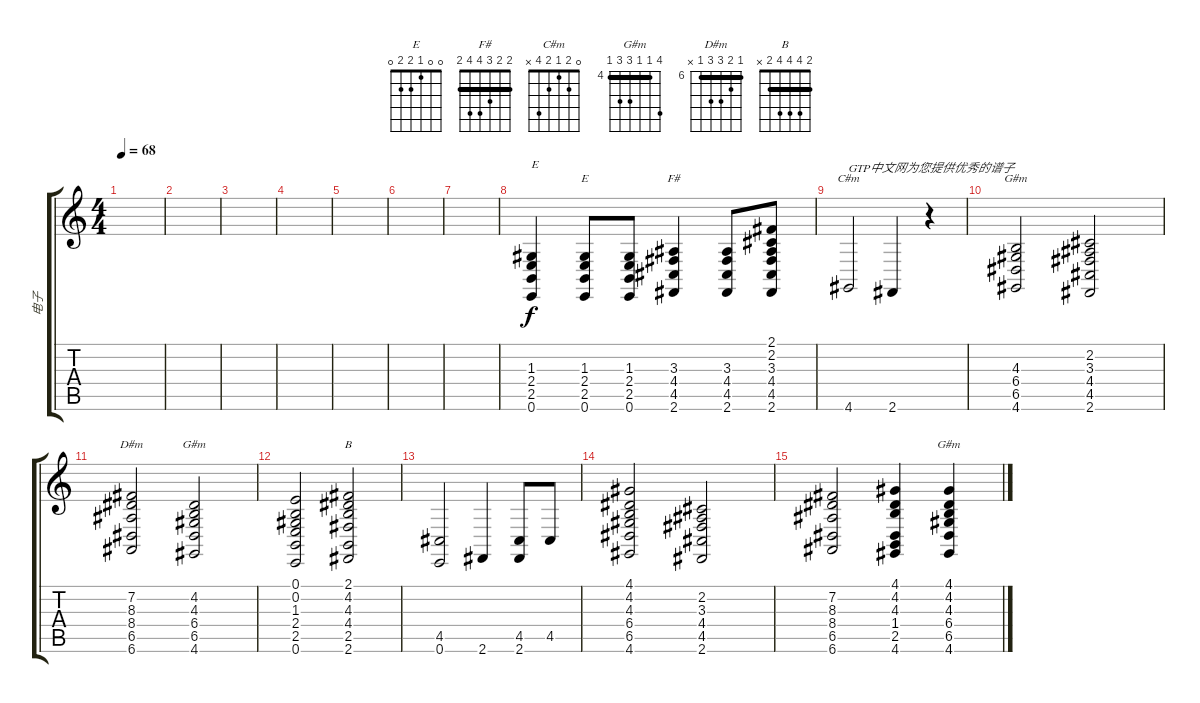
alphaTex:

\track ("电子" "电子") {instrument electricpiano2}
\staff {score tabs}
\tuning (E4 B3 G3 D3 A2 E2) {hide}
\chord ("E" 0 0 1 2 2 0)
\chord ("F#" 2 2 3 4 4 2) {barre 2}
\chord ("C#m" 0 2 1 2 4 x)
\chord ("G#m" 4 4 4 6 6 4) {firstfret 4 barre 4}
\chord ("D#m" 6 7 8 8 6 x) {firstfret 6 barre 6}
\chord ("G#m" 4 4 4 1 2 4) {barre 4}
\chord ("B" 2 4 4 4 2 x) {barre 2}
\chord ("G#m" 7 4 4 6 6 4) {firstfret 4 barre 4}
\ts (4 4)
\tempo 68
\clef g2
\ks c
|
|
|
|
|
|
|
(1.3 2.4 2.5 0.6).4{txt "E"} (1.3 2.4 2.5 0.6).8{ch "E"} (1.3 2.4 2.5 0.6).8 (3.3 4.4 4.5 2.6).4{ch "F#"} (3.3 4.4 4.5 2.6).8 (2.1 2.2 3.3 4.4 4.5 2.6).8 |
4.6.2{ch "C#m" txt "GTP中文网为您提供优秀的谱子"} 2.6.4 r.4 |
(4.3 6.4 6.5 4.6).2{ch "G#m"} (2.2 3.3 4.4 4.5 2.6).2 |
(7.2 8.3 8.4 6.5 6.6).2{ch "D#m"} (4.2 4.3 6.4 6.5 4.6).2{ch "G#m"} |
(0.1 0.2 1.3 2.4 2.5 0.6).2 (2.1 4.2 4.3 4.4 2.5 2.6).2{ch "B"} |
(4.5 0.6).2 2.6.4 (4.5 2.6).8 4.5.8 |
(4.1 4.2 4.3 6.4 6.5 4.6).2 (2.2 3.3 4.4 4.5 2.6).2 |
(7.2 8.3 8.4 6.5 6.6).2 (4.1 4.2 4.3 1.4 2.5 4.6).4 (4.1 4.2 4.3 6.4 6.5 4.6).4{ch "G#m"}
